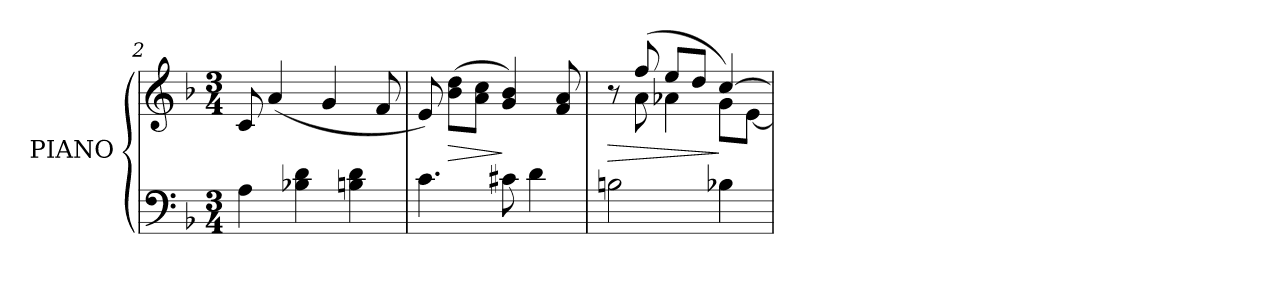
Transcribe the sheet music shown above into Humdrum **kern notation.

**kern	**kern	**dynam
*part1	*part1	*part1
*staff2	*staff1	*staff1/2
*I"PIANO	*	*
*I'Pno.	*	*
*clefF4	*clefG2	*
*k[b-]	*k[b-]	*
*M3/4	*M3/4	*
=2	=2	=2
4A\	8c/	.
.	(<4a/	.
4B-X\ 4d\	.	.
.	4g/	.
4Bn\ 4d\	.	.
.	8f/	.
=3	=3	=3
4.c\	8e/)	.
!	!	!LO:HP:b
.	(>8b-\ 8dd\L	>
.	8a\ 8cc\J	.
8c#X\	4g/ 4b-/)	]
4d\	.	.
.	8f/ 8a/	.
!!LO:LB:g=z
=4	=4	=4
!	!	!LO:HP:b
*	*^	*
2Bn\	8r	8ryy	>
.	(>8ff/	8a\	.
.	8ee/L	4a-X\	.
.	8dd/J	.	.
4B-X\	[4cc/)	8g\L	]
.	.	[8e\J	.
*	*v	*v	*
=	=	=
*-	*-	*-
